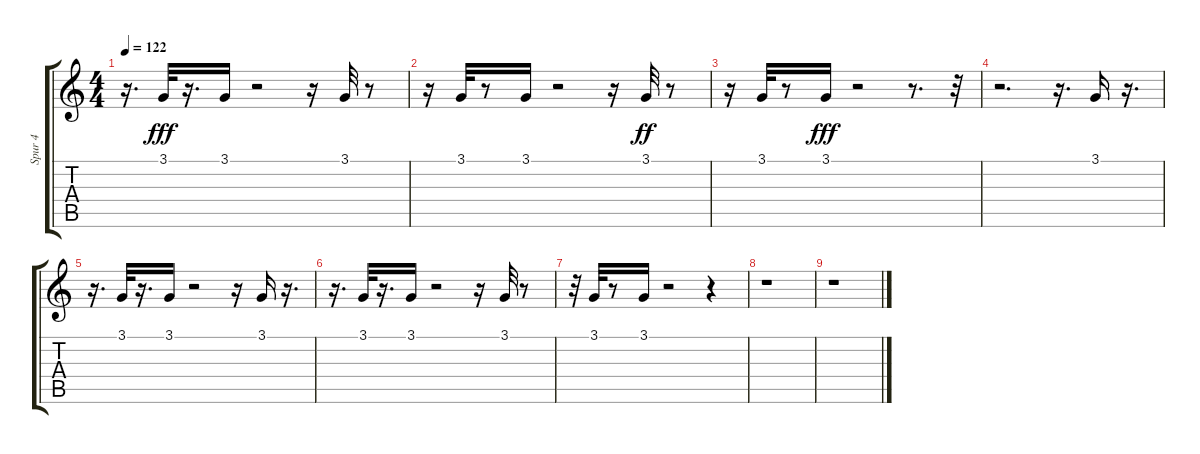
\track ("Spur 4" "Spur 4") {instrument brightacousticpiano}
\staff {score tabs}
\tuning (E4 B3 G3 D3 A2 E2) {hide}
\ts (4 4)
\tempo 122
\clef g2
\ks c
r.16{d dy fff} 3.1.32 r.16{d} 3.1.16 r.2 r.16 3.1.32 r.8 |
r.16 3.1.32 r.8 3.1.16 r.2 r.16 3.1.32{dy ff} r.8 |
r.16 3.1.32 r.8 3.1.16{dy fff} r.2 r.8{d} r.32 |
r.2{d} r.16{d} 3.1.16 r.16{d} |
r.16{d} 3.1.32 r.16{d} 3.1.16 r.2 r.16 3.1.16 r.16{d} |
r.16{d} 3.1.32 r.16{d} 3.1.16 r.2 r.16 3.1.32 r.8 |
r.32 3.1.32 r.8 3.1.16 r.2 r.4 |
r.1 |
r.1
